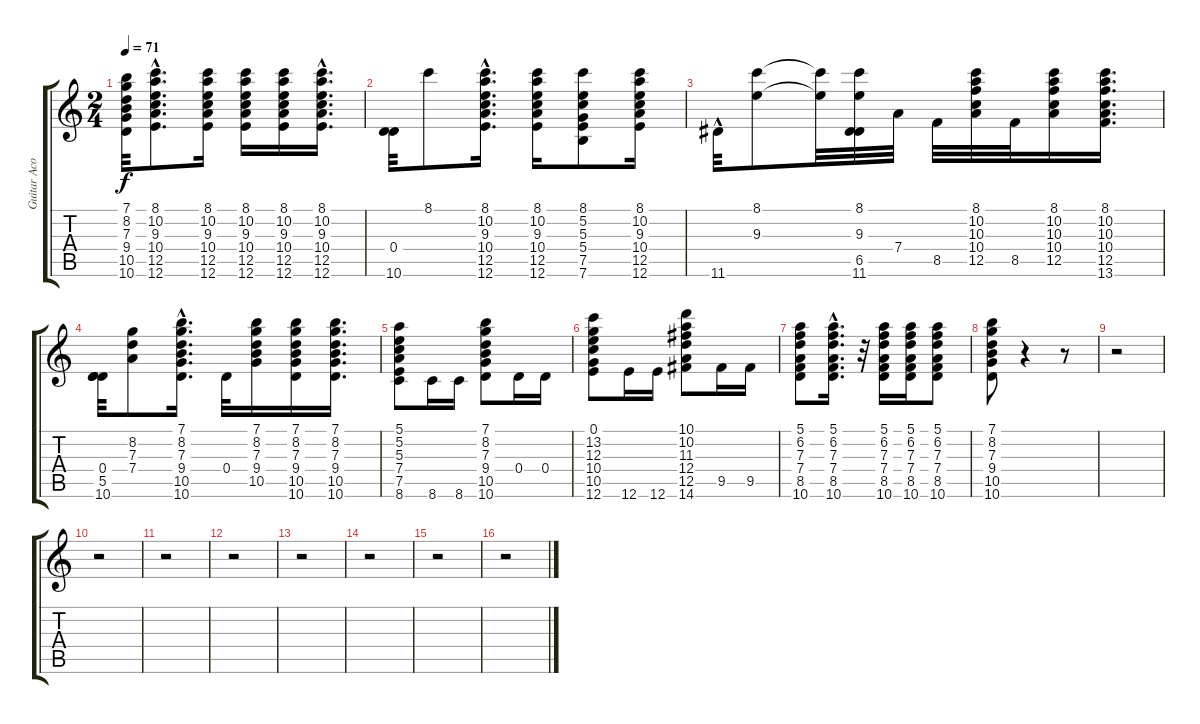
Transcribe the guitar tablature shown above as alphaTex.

\track ("Guitar Acoustic L" "Guitar Aco") {instrument acousticguitarsteel}
\staff {score tabs}
\tuning (E4 B3 G3 D3 A2 E2) {hide}
\ts (2 4)
\tempo 71
\clef g2
\ks c
(7.1{t} 8.2{t} 7.3{t} 9.4{t} 10.5{t} 10.6{t}).32{dy f} (8.1{hac} 10.2{hac} 9.3{hac} 10.4{hac} 12.5{hac} 12.6{hac}).8{d} (8.1 10.2 9.3 10.4 12.5 12.6).16 (8.1 10.2 9.3 10.4 12.5 12.6).16 (8.1 10.2 9.3 10.4 12.5 12.6).16 (8.1 10.2{hac} 9.3{hac} 10.4{hac} 12.5{hac} 12.6{hac}).16{d} |
(0.4 10.6).32 8.1.8 (8.1{hac} 10.2{hac} 9.3{hac} 10.4{hac} 12.5{hac} 12.6{hac}).16{d} (8.1 10.2 9.3 10.4 12.5 12.6).16 (8.1 5.2 5.3 5.4 7.5 7.6).8 (8.1 10.2 9.3 10.4 12.5 12.6).16 |
11.6{hac}.32 (8.1 9.3).8 (8.1{t} 9.3{t}).32 (8.1 9.3 6.5 11.6).32 7.4.32 8.5.32 (8.1 10.2 10.3 10.4 12.5).32 8.5.32 (8.1 10.2 10.3 10.4 12.5).16 (8.1 10.2 10.3 10.4 12.5 13.6).16{d} |
(0.4 5.5 10.6).32 (8.2 7.3 7.4).8 (7.1 8.2 7.3 9.4 10.5 10.6{hac}).16{d} 0.4.32 (7.1 8.2 7.3 9.4 10.5).16 (7.1 8.2 7.3 9.4 10.5 10.6).16 (7.1 8.2 7.3 9.4 10.5 10.6).16{d} |
(5.1 5.2 5.3 7.4 7.5 8.6).8 8.6.16 8.6.16 (7.1 8.2 7.3 9.4 10.5 10.6).8 0.4.16 0.4.16 |
(0.1 13.2 12.3 10.4 10.5 12.6).8 12.6.16 12.6.16 (10.1 10.2 11.3 12.4 12.5 14.6).8 9.5.16 9.5.16 |
(5.1 6.2 7.3 7.4 8.5 10.6).8 (5.1{hac} 6.2{hac} 7.3{hac} 7.4{hac} 8.5{hac} 10.6{hac}).16{d} r.32 (5.1 6.2 7.3 7.4 8.5 10.6).16 (5.1 6.2 7.3 7.4 8.5 10.6).16 (5.1 6.2 7.3 7.4 8.5 10.6).8 |
(7.1 8.2 7.3 9.4 10.5 10.6).8 r.4 r.8 |
r.2 |
r.2 |
r.2 |
r.2 |
r.2 |
r.2 |
r.2 |
r.2
